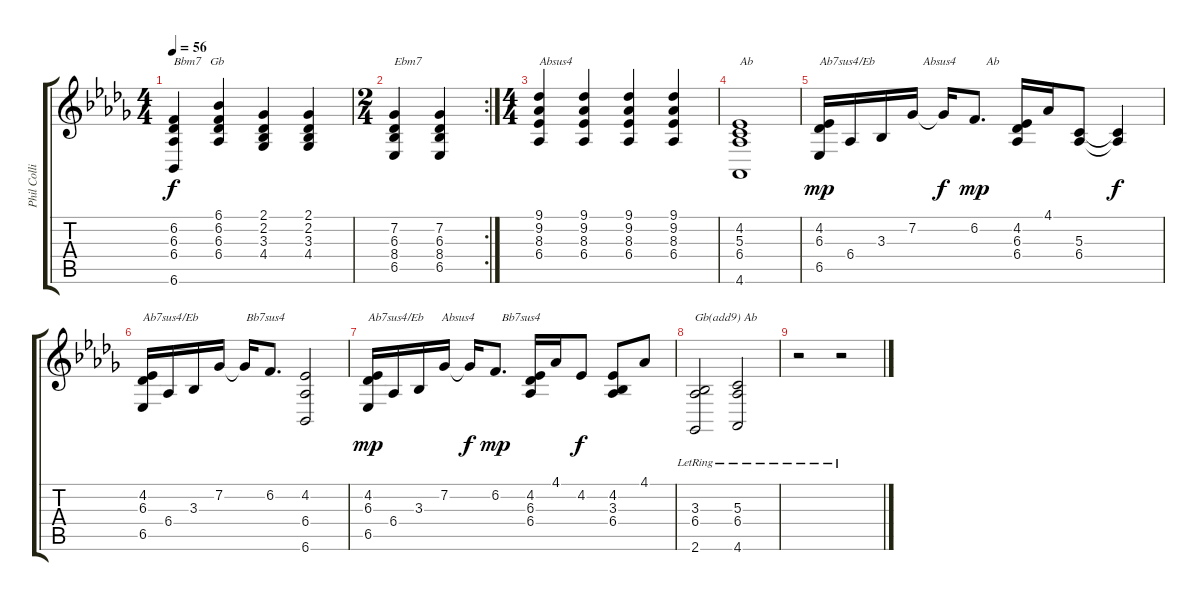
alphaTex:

\track ("Phil Collins (piano)" "Phil Colli") {instrument acousticgrandpiano}
\staff {score tabs}
\tuning (E4 B3 G3 D3 A2 E2) {hide}
\ts (4 4)
\tempo 56
\clef g2
\ks bbminor
(6.2 6.3 6.4 6.6).4{txt "Bbm7   Gb" dy f} (6.1 6.2 6.3 6.4).4 (2.1 2.2 3.3 4.4).4 (2.1 2.2 3.3 4.4).4 |
\rc 2
\ts (2 4)
(7.2 6.3 8.4 6.5).4{txt "Ebm7"} (7.2 6.3 8.4 6.5).4 |
\ts (4 4)
(9.1 9.2 8.3 6.4).4{txt "Absus4"} (9.1 9.2 8.3 6.4).4 (9.1 9.2 8.3 6.4).4 (9.1 9.2 8.3 6.4).4 |
(4.2 5.3 6.4 4.6).1{txt "Ab"} |
(4.2 6.3 6.5).16{txt "Ab7sus4/Eb                Absus4          Ab" dy mp} 6.4.16 3.3.16 7.2.16 7.2{t}.16{dy f} 6.2.8{d dy mp} (4.2 6.3 6.4).16 4.1.16 (5.3 6.4).8 (5.3{t} 6.4{t}).4{dy f} |
(4.2 6.3 6.5).16{txt "Ab7sus4/Eb                Bb7sus4"} 6.4.16 3.3.16 7.2.16 7.2{t}.16 6.2.8{d} (4.2 6.4 6.6).2 |
(4.2 6.3 6.5).16{txt "Ab7sus4/Eb      Absus4         Bb7sus4" dy mp} 6.4.16 3.3.16 7.2.16 7.2{t}.16{dy f} 6.2.8{d dy mp} (4.2 6.3 6.4).16 4.1.16 4.2.8{dy f} (4.2 3.3 6.4).8 4.1.8 |
(3.3{lr} 6.4{lr} 2.6).2{txt "Gb(add9) Ab"} (5.3{lr} 6.4{lr} 4.6).2 |
r.2 r.2
